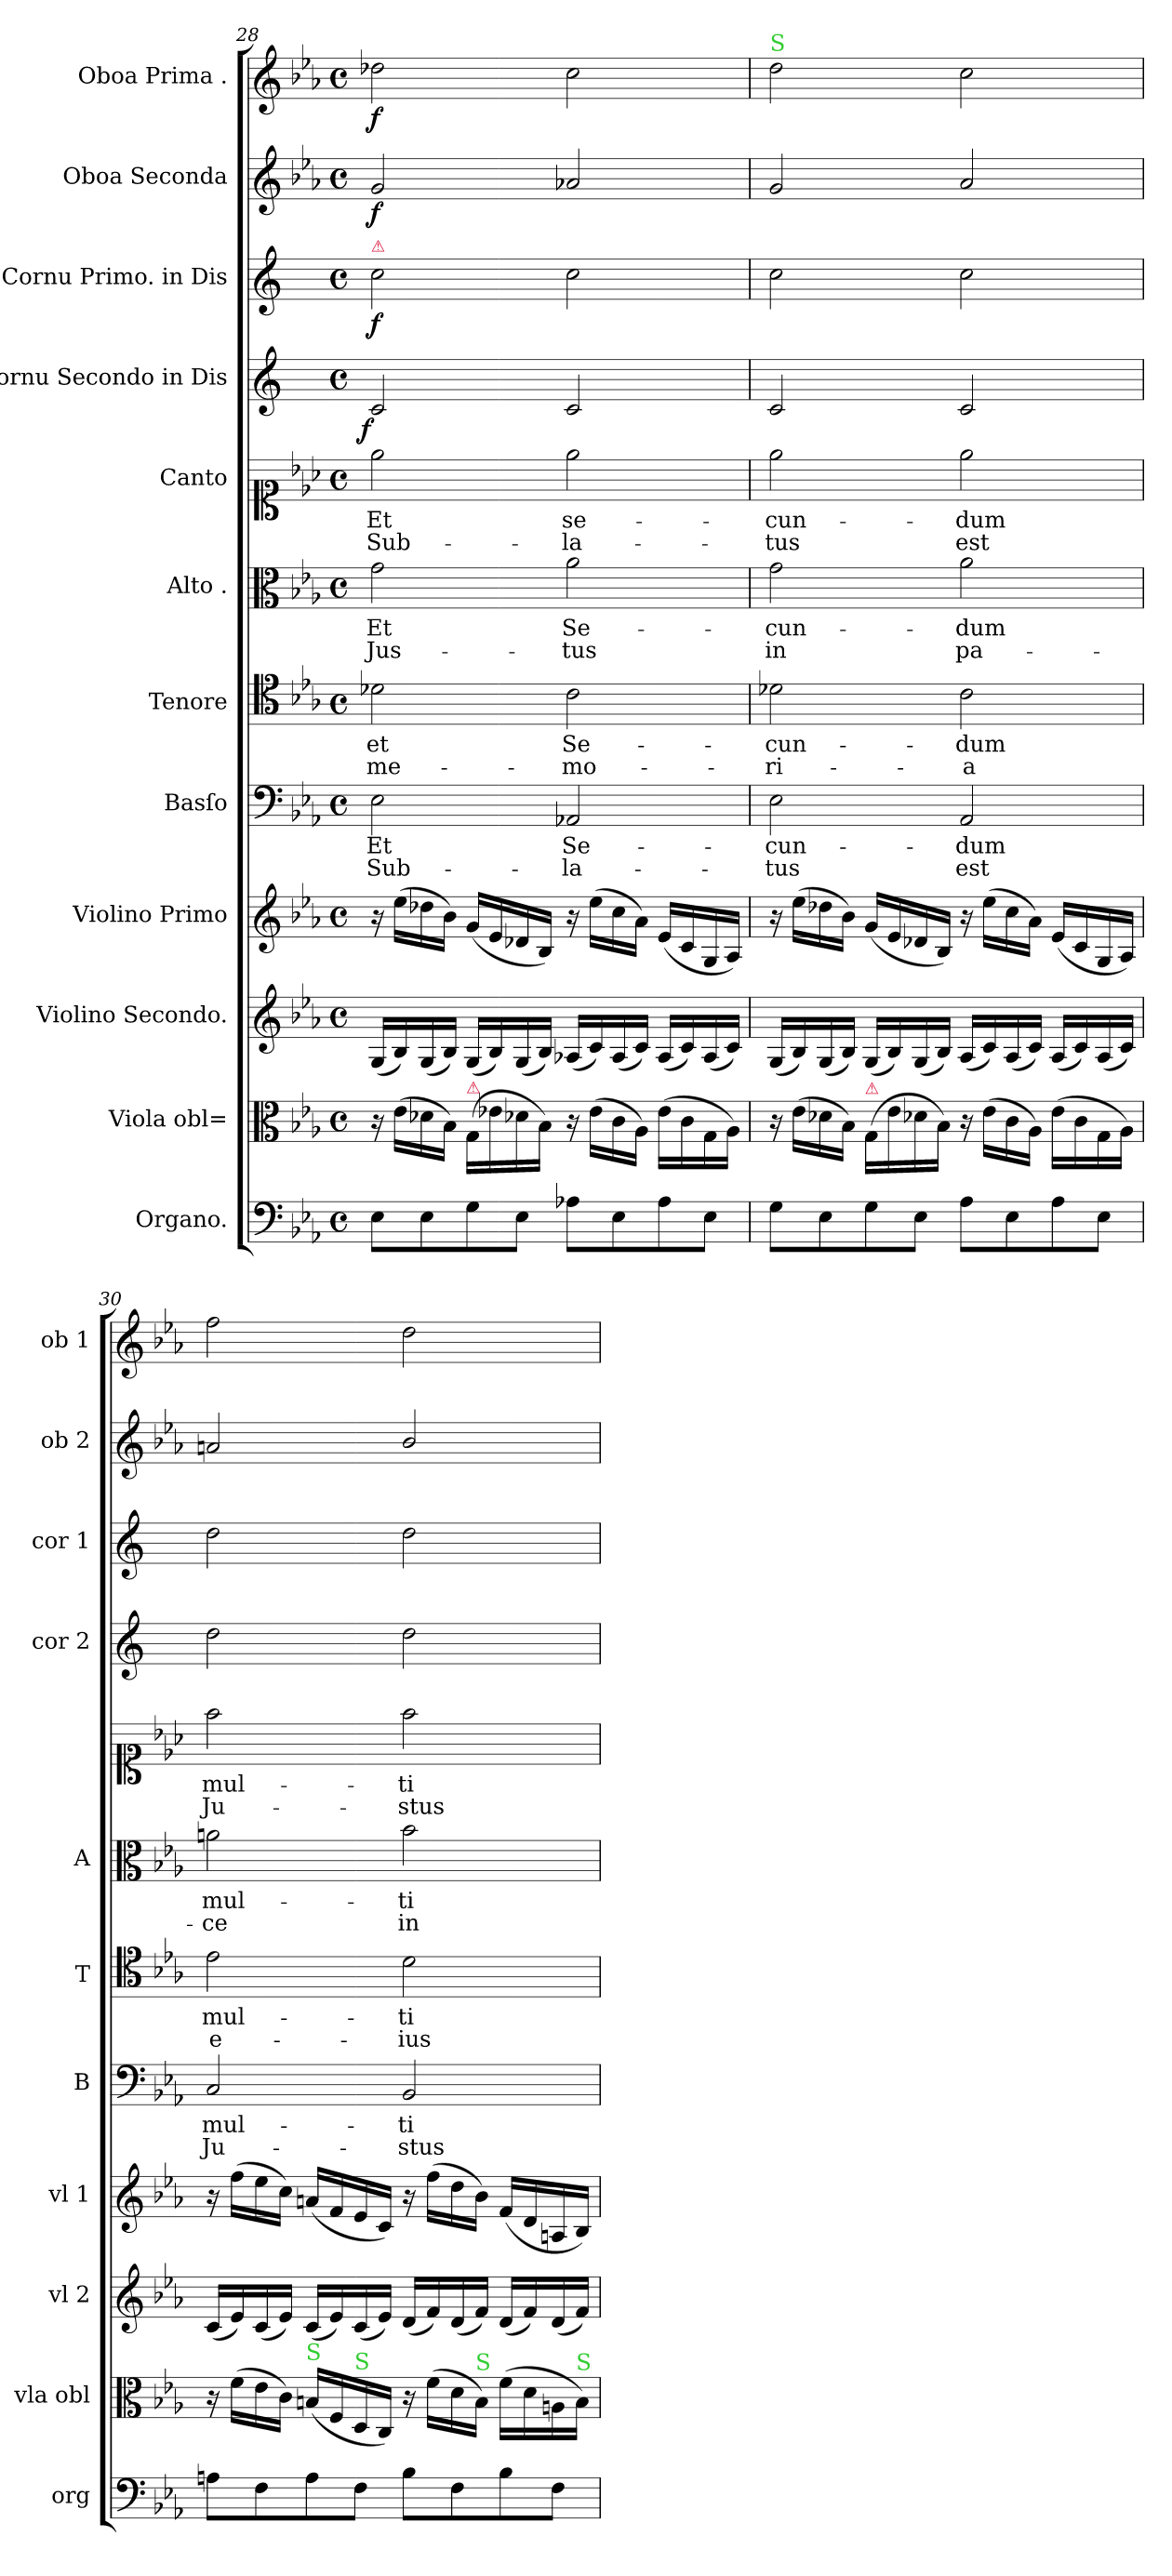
**kern	**kern	**kern	**kern	**kern	**text	**text	**kern	**text	**text	**kern	**text	**text	**kern	**text	**text	**kern	**dynam	**kern	**dynam	**kern	**dynam	**kern	**dynam
*part12	*part11	*part10	*part9	*part8	*part8	*part8	*part7	*part7	*part7	*part6	*part6	*part6	*part5	*part5	*part5	*part4	*part4	*part3	*part3	*part2	*part2	*part1	*part1
*staff12	*staff11	*staff10	*staff9	*staff8	*staff8	*staff8	*staff7	*staff7	*staff7	*staff6	*staff6	*staff6	*staff5	*staff5	*staff5	*staff4	*staff4	*staff3	*staff3	*staff2	*staff2	*staff1	*staff1
*I"Organo.	*I"Viola obl=	*I"Violino Secondo.	*I"Violino Primo	*I"Basſo	*	*	*I"Tenore	*	*	*I"Alto .	*	*	*I"Canto	*	*	*I"Cornu Secondo in Dis	*	*I"Cornu Primo. in Dis	*	*I"Oboa Seconda	*	*I"Oboa Prima .	*
*I'org	*I'vla obl	*I'vl 2	*I'vl 1	*I'B	*	*	*I'T	*	*	*I'A	*	*	*	*	*	*I'cor 2	*	*I'cor 1	*	*I'ob 2	*	*I'ob 1	*
*clefF4	*clefC3	*clefG2	*clefG2	*clefF4	*	*	*clefC4	*	*	*clefC3	*	*	*clefC1	*	*	*clefG2	*	*clefG2	*	*clefG2	*	*clefG2	*
*	*	*	*	*	*	*	*	*	*	*	*	*	*	*	*	*ITrd5c9	*	*ITrd5c9	*	*	*	*	*
*k[b-e-a-]	*k[b-e-a-]	*k[b-e-a-]	*k[b-e-a-]	*k[b-e-a-]	*	*	*k[b-e-a-]	*	*	*k[b-e-a-]	*	*	*k[b-e-a-]	*	*	*k[b-e-a-]	*	*k[b-e-a-]	*	*k[b-e-a-]	*	*k[b-e-a-]	*
*E-:	*E-:	*E-:	*E-:	*E-:	*	*	*E-:	*	*	*E-:	*	*	*E-:	*	*	*E-:	*	*E-:	*	*E-:	*	*E-:	*
*M4/4	*M4/4	*M4/4	*M4/4	*M4/4	*	*	*M4/4	*	*	*M4/4	*	*	*M4/4	*	*	*M4/4	*	*M4/4	*	*M4/4	*	*M4/4	*
*met(c)	*met(c)	*met(c)	*met(c)	*met(c)	*	*	*met(c)	*	*	*met(c)	*	*	*met(c)	*	*	*met(c)	*	*met(c)	*	*met(c)	*	*met(c)	*
=28	=28	=28	=28	=28	=28	=28	=28	=28	=28	=28	=28	=28	=28	=28	=28	=28	=28	=28	=28	=28	=28	=28	=28
!	!	!	!	!	!	!	!	!	!	!	!	!	!	!	!	!	!	!LO:TX:a:color=crimson:t=⚠	!	!	!	!	!
!	!	!	!	!	!	!	!	!	!	!	!	!	!	!	!	!	!LO:DY:rj	!	!	!	!	!	!
8E-\L	16r	(16G/LL	16r	2E-\	Et	Sub-	2d-X\	et	me-	2g\	Et	Jus-	2ee-\	Et	Sub-	2E-/	f	2e-\	f	2g/	f	2dd-X\	f
.	(16e-\LL	16B-/)	(16ee-\LL	.	.	.	.	.	.	.	.	.	.	.	.	.	.	.	.	.	.	.	.
8E-\	16d-X\	(16G/	16dd-X\	.	.	.	.	.	.	.	.	.	.	.	.	.	.	.	.	.	.	.	.
.	16B-\JJ)	16B-/JJ)	16b-\JJ)	.	.	.	.	.	.	.	.	.	.	.	.	.	.	.	.	.	.	.	.
!	!LO:TX:a:color=crimson:t=⚠	!	!	!	!	!	!	!	!	!	!	!	!	!	!	!	!	!	!	!	!	!	!
8G\	(16G/LL	(16G/LL	(16g/LL	.	.	.	.	.	.	.	.	.	.	.	.	.	.	.	.	.	.	.	.
.	16e-X\	16B-/)	16e-/	.	.	.	.	.	.	.	.	.	.	.	.	.	.	.	.	.	.	.	.
8E-\J	16d-X\	(16G/	16d-X/	.	.	.	.	.	.	.	.	.	.	.	.	.	.	.	.	.	.	.	.
.	16B-\JJ)	16B-/JJ)	16B-/JJ)	.	.	.	.	.	.	.	.	.	.	.	.	.	.	.	.	.	.	.	.
8A-X\L	16r	(16A-X/LL	16r	2AA-X/	Se-	-la-	2c\	Se-	-mo-	2a-\	Se-	-tus	2ee-\	se-	-la-	2E-/	.	2e-\	.	2a-X/	.	2cc\	.
.	(16e-\LL	16c/)	(16ee-\LL	.	.	.	.	.	.	.	.	.	.	.	.	.	.	.	.	.	.	.	.
8E-\	16c\	(16A-/	16cc\	.	.	.	.	.	.	.	.	.	.	.	.	.	.	.	.	.	.	.	.
.	16A-\JJ)	16c/JJ)	16a-\JJ)	.	.	.	.	.	.	.	.	.	.	.	.	.	.	.	.	.	.	.	.
8A-\	(16e-\LL	(16A-/LL	(16e-/LL	.	.	.	.	.	.	.	.	.	.	.	.	.	.	.	.	.	.	.	.
.	16c\	16c/)	16c/	.	.	.	.	.	.	.	.	.	.	.	.	.	.	.	.	.	.	.	.
8E-\J	16G\	(16A-/	16G/	.	.	.	.	.	.	.	.	.	.	.	.	.	.	.	.	.	.	.	.
.	16A-\JJ)	16c/JJ)	16A-/JJ)	.	.	.	.	.	.	.	.	.	.	.	.	.	.	.	.	.	.	.	.
=29	=29	=29	=29	=29	=29	=29	=29	=29	=29	=29	=29	=29	=29	=29	=29	=29	=29	=29	=29	=29	=29	=29	=29
!	!	!	!	!	!	!	!	!	!	!	!	!	!	!	!	!	!	!	!	!	!	!LO:TX:a:color=limegreen:t=S	!
8G\L	16r	(16G/LL	16r	2E-\	-cun-	-tus	2d-X\	-cun-	-ri-	2g\	-cun-	in	2ee-\	-cun-	-tus	2E-/	.	2e-\	.	2g/	.	2dd\	.
.	(16e-\LL	16B-/)	(16ee-\LL	.	.	.	.	.	.	.	.	.	.	.	.	.	.	.	.	.	.	.	.
8E-\	16d-X\	(16G/	16dd-X\	.	.	.	.	.	.	.	.	.	.	.	.	.	.	.	.	.	.	.	.
.	16B-\JJ)	16B-/JJ)	16b-\JJ)	.	.	.	.	.	.	.	.	.	.	.	.	.	.	.	.	.	.	.	.
!	!LO:TX:a:color=crimson:t=⚠	!	!	!	!	!	!	!	!	!	!	!	!	!	!	!	!	!	!	!	!	!	!
8G\	(16G/LL	(16G/LL	(16g/LL	.	.	.	.	.	.	.	.	.	.	.	.	.	.	.	.	.	.	.	.
.	16e-\	16B-/)	16e-/	.	.	.	.	.	.	.	.	.	.	.	.	.	.	.	.	.	.	.	.
8E-\J	16d-X\	(16G/	16d-X/	.	.	.	.	.	.	.	.	.	.	.	.	.	.	.	.	.	.	.	.
.	16B-\JJ)	16B-/JJ)	16B-/JJ)	.	.	.	.	.	.	.	.	.	.	.	.	.	.	.	.	.	.	.	.
8A-\L	16r	(16A-/LL	16r	2AA-/	-dum	est	2c\	-dum	-a	2a-\	-dum	pa-	2ee-\	-dum	est	2E-/	.	2e-\	.	2a-/	.	2cc\	.
.	(16e-\LL	16c/)	(16ee-\LL	.	.	.	.	.	.	.	.	.	.	.	.	.	.	.	.	.	.	.	.
8E-\	16c\	(16A-/	16cc\	.	.	.	.	.	.	.	.	.	.	.	.	.	.	.	.	.	.	.	.
.	16A-\JJ)	16c/JJ)	16a-\JJ)	.	.	.	.	.	.	.	.	.	.	.	.	.	.	.	.	.	.	.	.
8A-\	(16e-\LL	(16A-/LL	(16e-/LL	.	.	.	.	.	.	.	.	.	.	.	.	.	.	.	.	.	.	.	.
.	16c\	16c/)	16c/	.	.	.	.	.	.	.	.	.	.	.	.	.	.	.	.	.	.	.	.
8E-\J	16G\	(16A-/	16G/	.	.	.	.	.	.	.	.	.	.	.	.	.	.	.	.	.	.	.	.
.	16A-\JJ)	16c/JJ)	16A-/JJ)	.	.	.	.	.	.	.	.	.	.	.	.	.	.	.	.	.	.	.	.
=30	=30	=30	=30	=30	=30	=30	=30	=30	=30	=30	=30	=30	=30	=30	=30	=30	=30	=30	=30	=30	=30	=30	=30
8An\L	16r	(16c/LL	16r	2C/	mul-	Ju-	2e-\	mul-	e-	2an\	mul-	-ce	2ff\	mul-	Ju-	2f\	.	2f\	.	2an/	.	2ff\	.
.	(16f\LL	16e-/)	(16ff\LL	.	.	.	.	.	.	.	.	.	.	.	.	.	.	.	.	.	.	.	.
8F\	16e-\	(16c/	16ee-\	.	.	.	.	.	.	.	.	.	.	.	.	.	.	.	.	.	.	.	.
.	16c\JJ)	16e-/JJ)	16cc\JJ)	.	.	.	.	.	.	.	.	.	.	.	.	.	.	.	.	.	.	.	.
!	!LO:TX:a:color=limegreen:t=S	!	!	!	!	!	!	!	!	!	!	!	!	!	!	!	!	!	!	!	!	!	!
8A\	(16Bn/LL	(16c/LL	(16an/LL	.	.	.	.	.	.	.	.	.	.	.	.	.	.	.	.	.	.	.	.
.	16F/	16e-/)	16f/	.	.	.	.	.	.	.	.	.	.	.	.	.	.	.	.	.	.	.	.
!	!LO:TX:a:color=limegreen:t=S	!	!	!	!	!	!	!	!	!	!	!	!	!	!	!	!	!	!	!	!	!	!
8F\J	16D/	(16c/	16e-/	.	.	.	.	.	.	.	.	.	.	.	.	.	.	.	.	.	.	.	.
.	16C/JJ)	16e-/JJ)	16c/JJ)	.	.	.	.	.	.	.	.	.	.	.	.	.	.	.	.	.	.	.	.
8B-\L	16r	(16d/LL	16r	2BB-/	-ti-	-stus	2d\	-ti-	-ius	2b-\	-ti-	in	2ff\	-ti-	-stus	2f\	.	2f\	.	2b-/	.	2dd\	.
.	(16f\LL	16f/)	(16ff\LL	.	.	.	.	.	.	.	.	.	.	.	.	.	.	.	.	.	.	.	.
8F\	16d\	(16d/	16dd\	.	.	.	.	.	.	.	.	.	.	.	.	.	.	.	.	.	.	.	.
!	!LO:TX:a:color=limegreen:t=S	!	!	!	!	!	!	!	!	!	!	!	!	!	!	!	!	!	!	!	!	!	!
.	16B\JJ)	16f/JJ)	16b-\JJ)	.	.	.	.	.	.	.	.	.	.	.	.	.	.	.	.	.	.	.	.
8B-\	(16f\LL	(16d/LL	(16f/LL	.	.	.	.	.	.	.	.	.	.	.	.	.	.	.	.	.	.	.	.
.	16d\	16f/)	16d/	.	.	.	.	.	.	.	.	.	.	.	.	.	.	.	.	.	.	.	.
8F\J	16An\	(16d/	16An/	.	.	.	.	.	.	.	.	.	.	.	.	.	.	.	.	.	.	.	.
!	!LO:TX:a:color=limegreen:t=S	!	!	!	!	!	!	!	!	!	!	!	!	!	!	!	!	!	!	!	!	!	!
.	16B\JJ)	16f/JJ)	16B-/JJ)	.	.	.	.	.	.	.	.	.	.	.	.	.	.	.	.	.	.	.	.
=	=	=	=	=	=	=	=	=	=	=	=	=	=	=	=	=	=	=	=	=	=	=	=
*-	*-	*-	*-	*-	*-	*-	*-	*-	*-	*-	*-	*-	*-	*-	*-	*-	*-	*-	*-	*-	*-	*-	*-
